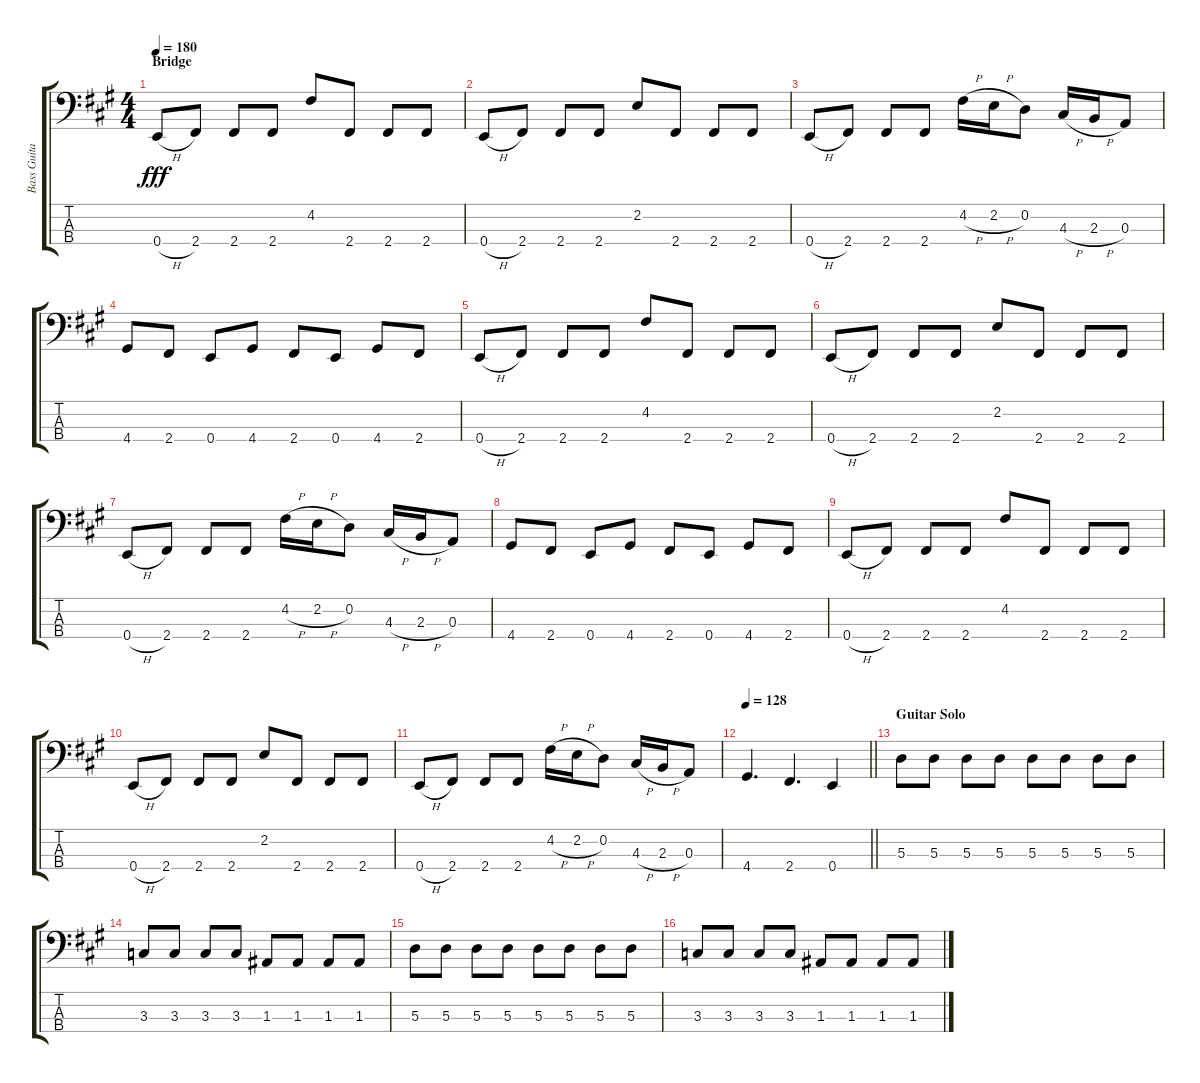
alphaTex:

\track ("Bass Guitar " "Bass Guita") {instrument electricbasspick}
\staff {score tabs}
\tuning (G2 D2 A1 E1) {hide}
\ts (4 4)
\section ("" "Bridge")
\tempo 180
\clef f4
\ks a
0.4{h}.8{dy fff} 2.4.8 2.4.8 2.4.8 4.2.8 2.4.8 2.4.8 2.4.8 |
0.4{h}.8 2.4.8 2.4.8 2.4.8 2.2.8 2.4.8 2.4.8 2.4.8 |
0.4{h}.8 2.4.8 2.4.8 2.4.8 4.2{h}.16 2.2{h}.16 0.2.8 4.3{h}.16 2.3{h}.16 0.3.8 |
4.4.8 2.4.8 0.4.8 4.4.8 2.4.8 0.4.8 4.4.8 2.4.8 |
0.4{h}.8 2.4.8 2.4.8 2.4.8 4.2.8 2.4.8 2.4.8 2.4.8 |
0.4{h}.8 2.4.8 2.4.8 2.4.8 2.2.8 2.4.8 2.4.8 2.4.8 |
0.4{h}.8 2.4.8 2.4.8 2.4.8 4.2{h}.16 2.2{h}.16 0.2.8 4.3{h}.16 2.3{h}.16 0.3.8 |
4.4.8 2.4.8 0.4.8 4.4.8 2.4.8 0.4.8 4.4.8 2.4.8 |
0.4{h}.8 2.4.8 2.4.8 2.4.8 4.2.8 2.4.8 2.4.8 2.4.8 |
0.4{h}.8 2.4.8 2.4.8 2.4.8 2.2.8 2.4.8 2.4.8 2.4.8 |
0.4{h}.8 2.4.8 2.4.8 2.4.8 4.2{h}.16 2.2{h}.16 0.2.8 4.3{h}.16 2.3{h}.16 0.3.8 |
\tempo 128
\barLineRight lightlight
4.4.4{d} 2.4.4{d} 0.4.4 |
\section ("" "Guitar Solo")
5.3.8 5.3.8 5.3.8 5.3.8 5.3.8 5.3.8 5.3.8 5.3.8 |
3.3.8 3.3.8 3.3.8 3.3.8 1.3.8 1.3.8 1.3.8 1.3.8 |
5.3.8 5.3.8 5.3.8 5.3.8 5.3.8 5.3.8 5.3.8 5.3.8 |
3.3.8 3.3.8 3.3.8 3.3.8 1.3.8 1.3.8 1.3.8 1.3.8
